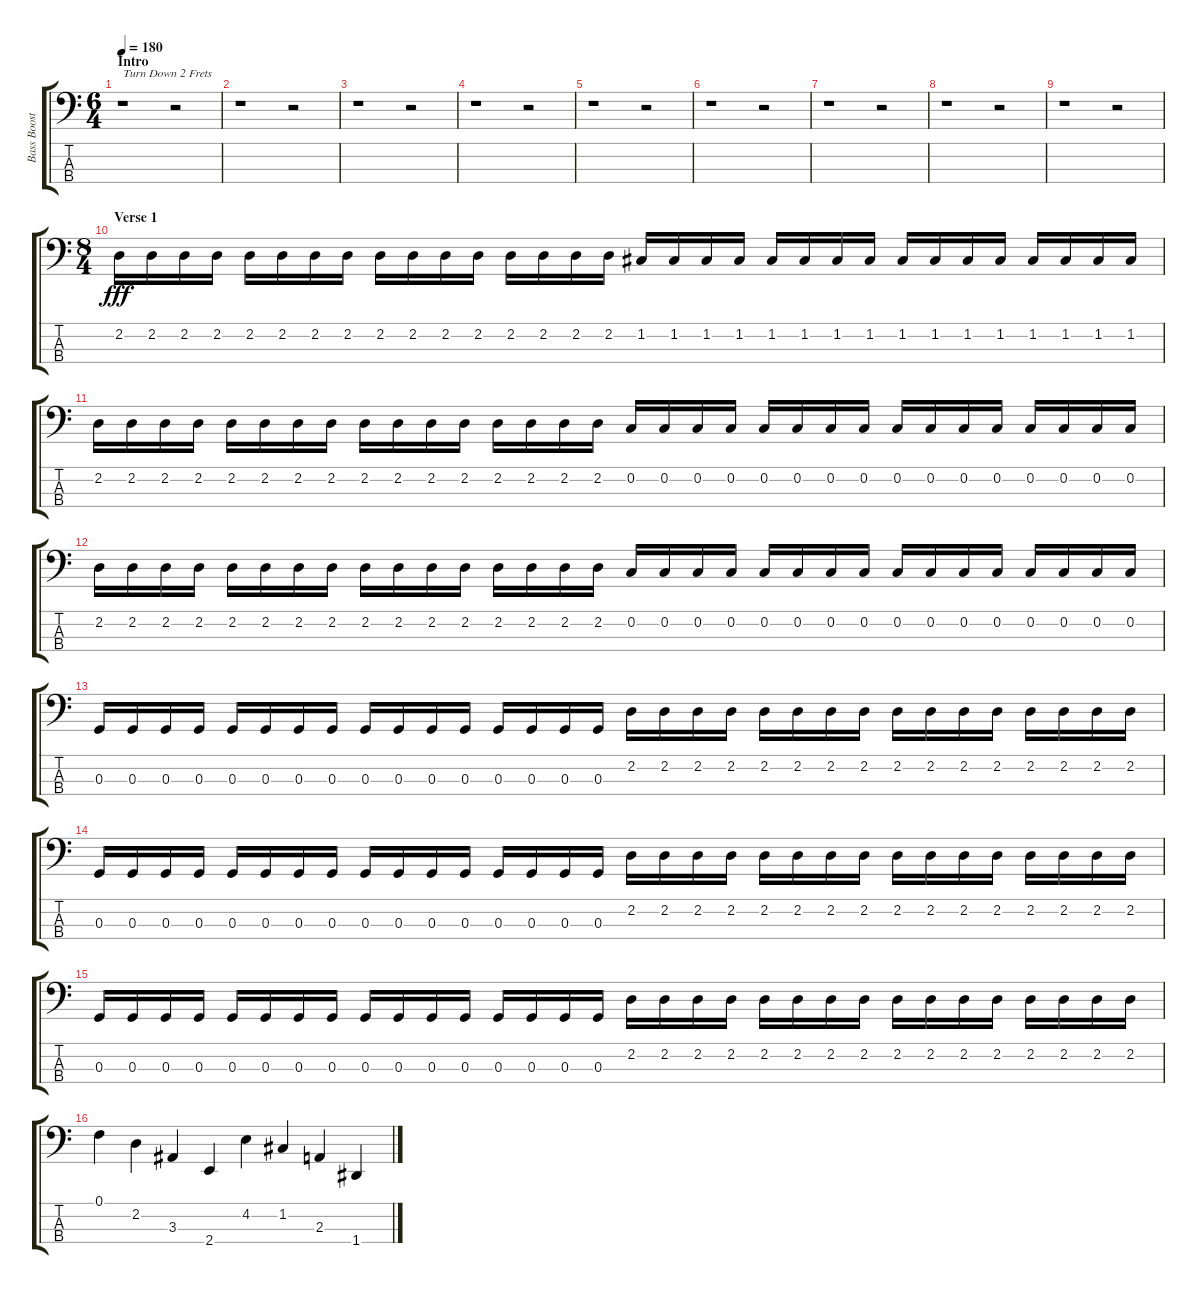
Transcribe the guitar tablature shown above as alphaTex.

\track ("Bass Boost 2" "Bass Boost") {instrument electricbassfinger}
\staff {score tabs}
\tuning (F2 C2 G1 D1) {hide}
\ts (6 4)
\section ("" "Intro")
\tempo 180
\clef f4
\ks c
r.1{txt "Turn Down 2 Frets" dy fff instrument electricbassfinger} r.2 |
r.1 r.2 |
r.1 r.2 |
r.1 r.2 |
r.1 r.2 |
r.1 r.2 |
r.1 r.2 |
r.1 r.2 |
r.1 r.2 |
\ts (8 4)
\section ("" "Verse 1")
2.2.16 2.2.16 2.2.16 2.2.16 2.2.16 2.2.16 2.2.16 2.2.16 2.2.16 2.2.16 2.2.16 2.2.16 2.2.16 2.2.16 2.2.16 2.2.16 1.2.16 1.2.16 1.2.16 1.2.16 1.2.16 1.2.16 1.2.16 1.2.16 1.2.16 1.2.16 1.2.16 1.2.16 1.2.16 1.2.16 1.2.16 1.2.16 |
2.2.16 2.2.16 2.2.16 2.2.16 2.2.16 2.2.16 2.2.16 2.2.16 2.2.16 2.2.16 2.2.16 2.2.16 2.2.16 2.2.16 2.2.16 2.2.16 0.2.16 0.2.16 0.2.16 0.2.16 0.2.16 0.2.16 0.2.16 0.2.16 0.2.16 0.2.16 0.2.16 0.2.16 0.2.16 0.2.16 0.2.16 0.2.16 |
2.2.16 2.2.16 2.2.16 2.2.16 2.2.16 2.2.16 2.2.16 2.2.16 2.2.16 2.2.16 2.2.16 2.2.16 2.2.16 2.2.16 2.2.16 2.2.16 0.2.16 0.2.16 0.2.16 0.2.16 0.2.16 0.2.16 0.2.16 0.2.16 0.2.16 0.2.16 0.2.16 0.2.16 0.2.16 0.2.16 0.2.16 0.2.16 |
0.3.16 0.3.16 0.3.16 0.3.16 0.3.16 0.3.16 0.3.16 0.3.16 0.3.16 0.3.16 0.3.16 0.3.16 0.3.16 0.3.16 0.3.16 0.3.16 2.2.16 2.2.16 2.2.16 2.2.16 2.2.16 2.2.16 2.2.16 2.2.16 2.2.16 2.2.16 2.2.16 2.2.16 2.2.16 2.2.16 2.2.16 2.2.16 |
0.3.16 0.3.16 0.3.16 0.3.16 0.3.16 0.3.16 0.3.16 0.3.16 0.3.16 0.3.16 0.3.16 0.3.16 0.3.16 0.3.16 0.3.16 0.3.16 2.2.16 2.2.16 2.2.16 2.2.16 2.2.16 2.2.16 2.2.16 2.2.16 2.2.16 2.2.16 2.2.16 2.2.16 2.2.16 2.2.16 2.2.16 2.2.16 |
0.3.16 0.3.16 0.3.16 0.3.16 0.3.16 0.3.16 0.3.16 0.3.16 0.3.16 0.3.16 0.3.16 0.3.16 0.3.16 0.3.16 0.3.16 0.3.16 2.2.16 2.2.16 2.2.16 2.2.16 2.2.16 2.2.16 2.2.16 2.2.16 2.2.16 2.2.16 2.2.16 2.2.16 2.2.16 2.2.16 2.2.16 2.2.16 |
0.1.4 2.2.4 3.3.4 2.4.4 4.2.4 1.2.4 2.3.4 1.4.4
